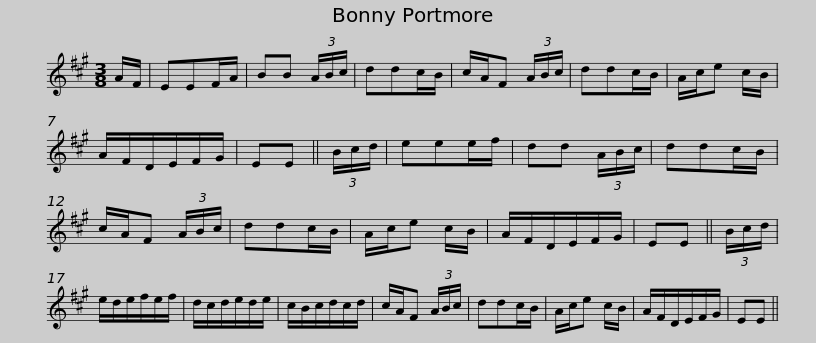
X:1
L:1/8
M:3/8
I:linebreak $
K:A
V:1 treble
V:1
 A/F/ | EEF/A/ | BB (3A/B/c/ | ddc/B/ | c/A/F (3A/B/c/ | %5
 ddc/B/ | A/c/e c/B/ | A/F/D/E/F/G/ | EE || (3B/c/d/ |$ %10
 eee/f/ | dd (3A/B/c/ | ddc/B/ | c/A/F (3A/B/c/ | ddc/B/ | %15
 A/c/e c/B/ | A/F/D/E/F/G/ | EE || (3B/c/d/ | e/d/e/f/e/f/ |$ %20
 d/c/d/e/d/e/ | c/B/c/d/c/d/ | c/A/F (3A/B/c/ | ddc/B/ | A/c/e c/B/ | %25
 A/F/D/E/F/G/ | EE || %27
